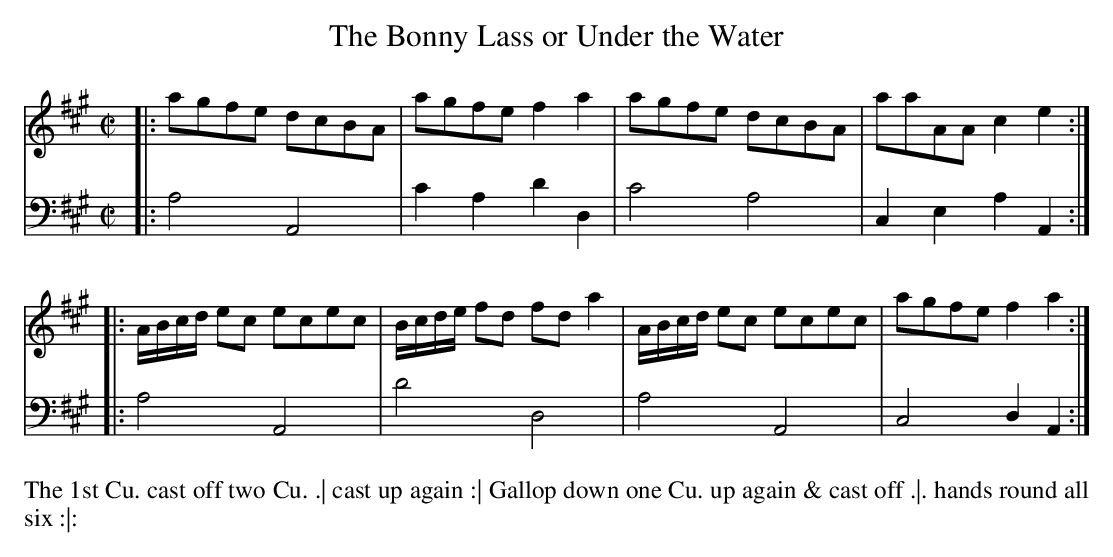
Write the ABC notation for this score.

X:1
T: The Bonny Lass or Under the Water
M: C|
L: 1/8
K: A
V: 1
|: agfe dcBA | agfe f2a2 | agfe dcBA | aaAA c2e2 :|
|: A/B/c/d/ ec ecec | B/c/d/e/ fd fd a2 | A/B/c/d/ ec ecec | agfe f2a2 :|
V: 2 clef=bass middle=d
|: a4 A4 | c'2a2 d'2d2 | c'4 a4 | c2e2 a2A2 :|
|: a4 A4 | d'4 d4 | a4 A4 | c4 d2A2 :|
%%begintext align
The 1st Cu. cast off two Cu. .|
cast up again :|
Gallop down one Cu. up again & cast off .|.
hands round all six :|:
